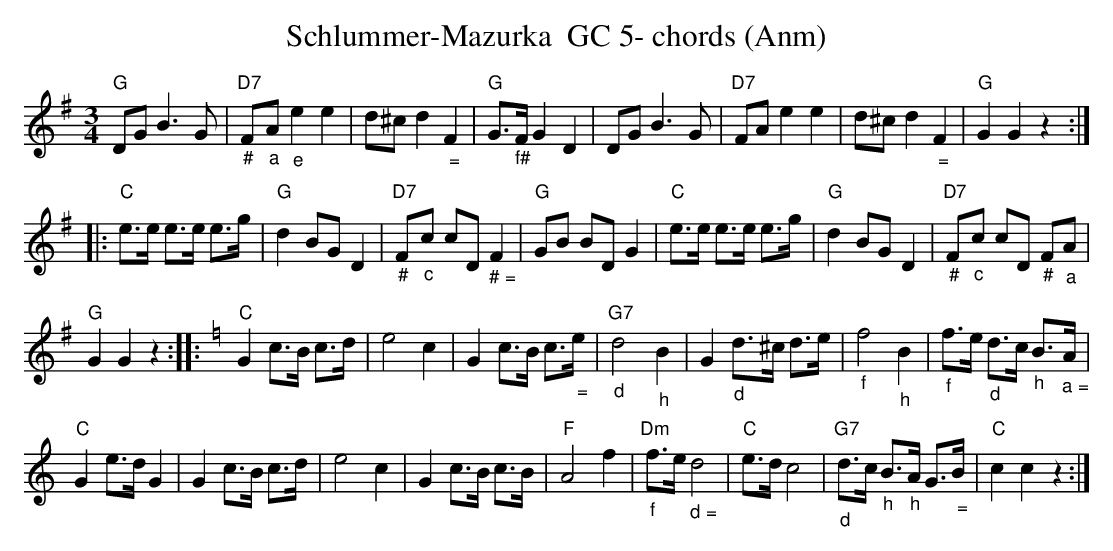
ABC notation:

X:1
T:Schlummer-Mazurka  GC 5- chords (Anm)
M:3/4
L:1/8
K:Gmaj%%MIDI gchordon
"G"DGB3G | "D7""_#"F"_a"A"_e"e2e2 | d^cd2"_ ="F2 | "G"G>"_f#"FG2D2 | DGB3G | "D7"FAe2e2 | d^cd2"_ ="F2 | "G"G2G2z2 ::
 "C"e>e e>e e>g | "G"d2BGD2 | "D7""_#"F"_c"c cD"_ # ="F2 | "G"GB BDG2 | "C"e>e e>e e>g | "G"d2BGD2 | "D7""_#"F"_c"c cD "_#"F"_a"A |
 "G"G2G2z2 :: [K:Cmaj] "C"G2c>B c>d | e4c2 | G2c>B c>"_ ="e | "G7""_d"d4"_h"B2 | G2"_d"d>^c d>e | "_f"f4"_h"B2 | "_f"f>e "_d"d>c "_h"B>"_ a ="A |
 "C"G2e>dG2 | G2c>B c>d | e4c2 | G2c>B c>B | "F"A4f2 | "Dm""_f"f>e"_ d ="d4 | "C"e>dc4 | "G7""_d"d>c "_h"B>"_h"A G>"_ ="B | "C"c2c2z2 :|
